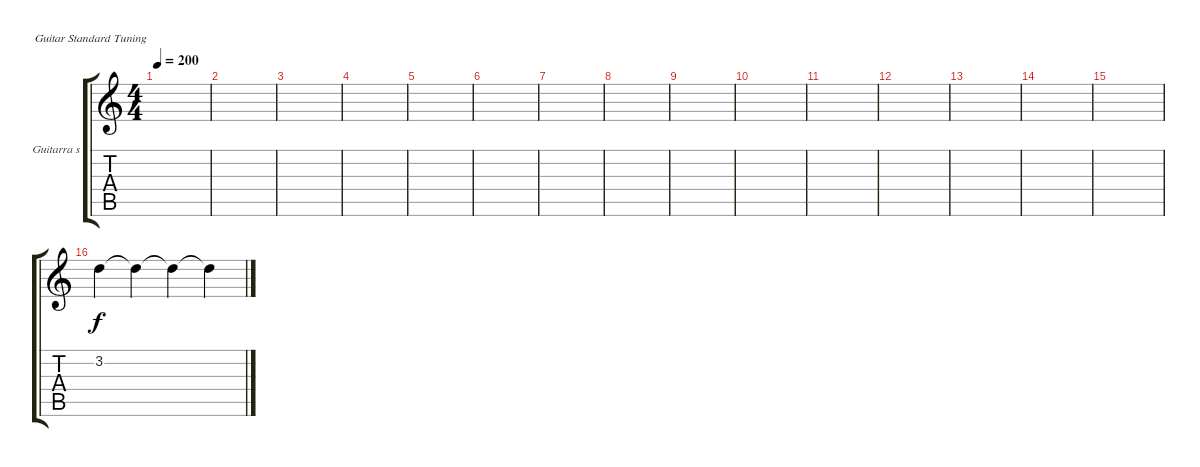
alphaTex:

\defaultSystemsLayout 4
\bracketExtendMode groupsimilarinstruments
\firstSystemTrackNameOrientation horizontal
\otherSystemsTrackNameOrientation horizontal
\track ("Guitarra solos" "Guitarra s") {instrument distortionguitar}
\staff {score tabs}
\tuning (E4 B3 G3 D3 A2 E2)
\ts (4 4)
\tempo 200
\clef g2
\scale
0.333333
\ks c
|
\scale
0.333333 |
\scale
0.333333 |
\scale
0.333333 |
\scale
0.333333 |
\scale
0.333333 |
\scale
0.333333 |
\scale
0.333333 |
\scale
0.333333 |
\scale
0.333333 |
\scale
0.333333 |
\scale
0.333333 |
\scale
0.333333 |
\scale
0.333333 |
\scale
0.333333 |
\scale
0.333333 3.2.4 3.2{t}.4 3.2{t}.4 3.2{t}.4
